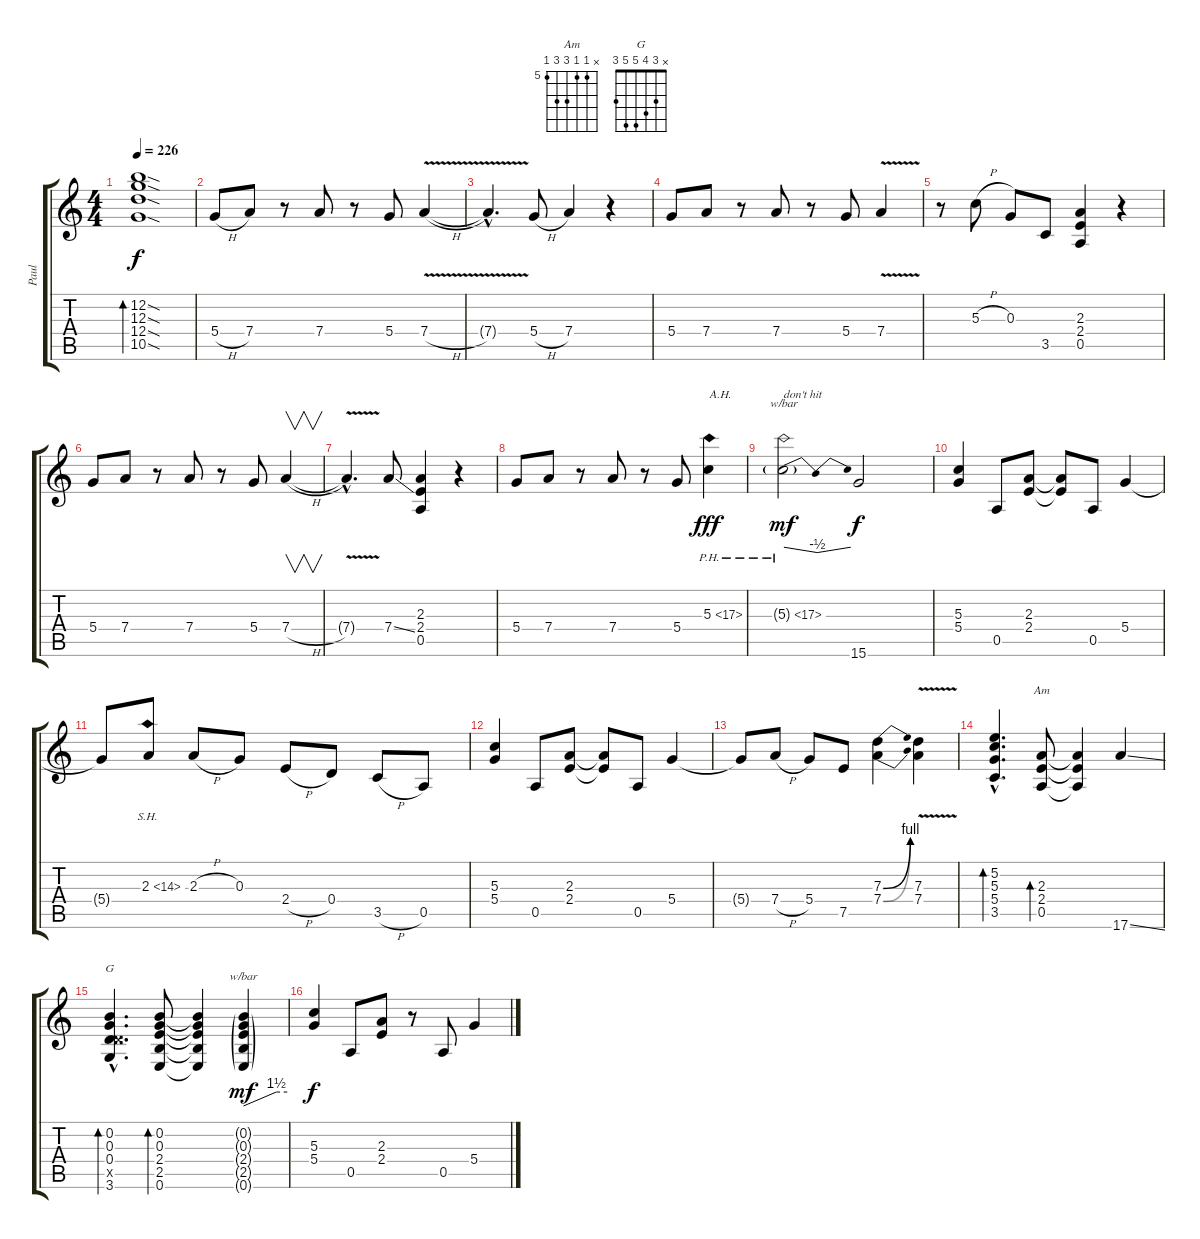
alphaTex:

\track ("Paul" "Paul") {instrument overdrivenguitar}
\staff {score tabs}
\tuning (E4 B3 G3 D3 A2 E2) {hide}
\chord ("Am" x 5 5 7 7 5) {firstfret 5}
\chord ("G" x 3 4 5 5 3)
\ts (4 4)
\tempo 226
\clef g2
\ks c
(12.2{sod} 12.3{sod} 12.4{sod} 10.5{sod}).1{bd 60 dy f} |
5.4{h}.8 7.4.8 r.8 7.4.8 r.8 5.4.8 7.4{v h}.4 |
7.4{v hac t}.4{d} 5.4{h}.8 7.4.4 r.4 |
5.4.8 7.4.8 r.8 7.4.8 r.8 5.4.8 7.4{v}.4 |
r.8 5.3{h}.8 0.3.8 3.5.8 (2.3 2.4 0.5).4 r.4 |
5.4.8 7.4.8 r.8 7.4.8 r.8 5.4.8 7.4{h}.4{v} |
7.4{v hac t}.4{d} 7.4{ss}.8 (2.3 2.4 0.5).4 r.4 |
5.4.8 7.4.8 r.8 7.4.8 r.8 5.4.8 5.3{ph 12}.4{txt "A.H." dy fff instrument guitarharmonics} |
5.3{ph 12 g}.2{tbe (dip default 0 0 30 -2 60 0) txt "don't hit" dy mf} 15.6.2{dy f instrument overdrivenguitar} |
(5.3 5.4).4 0.5.8 (2.3 2.4).8 (2.3{t} 2.4{t}).8 0.5.8 5.4.4 |
5.4{t}.8 2.3{sh 12}.8 2.3{h}.8 0.3.8 2.4{h}.8 0.4.8 3.5{h}.8 0.5.8 |
(5.3 5.4).4 0.5.8 (2.3 2.4).8 (2.3{t} 2.4{t}).8 0.5.8 5.4.4 |
5.4{t}.8 7.4{h}.8 5.4.8 7.5.8 (7.3{be (bend 0 0 60 4)} 7.4{be (bend 0 0 60 4)}).4 (7.3{v} 7.4{v}).4 |
(5.2{hac} 5.3{hac} 5.4{hac} 3.5{hac}).4{d bd 60} (2.3 2.4 0.5).8{bd 60 ch "Am"} (2.3{t} 2.4{t} 0.5{t}).4 17.6{ss}.4 |
(0.2{hac} 0.3{hac} 0.4{hac} 5.5{hac x} 3.6{hac}).4{d bd 60 ch "G"} (0.2 0.3 2.4 2.5 0.6).8{bd 60} (0.2{t} 0.3{t} 2.4{t} 2.5{t} 0.6{t}).4 (0.2{g} 0.3{g} 2.4{g} 2.5{g} 0.6{g}).4{tbe (custom default 0 0 45 6 60 6) dy mf} |
(5.3 5.4).4{dy f} 0.5.8 (2.3 2.4).8 r.8 0.5.8 5.4.4
